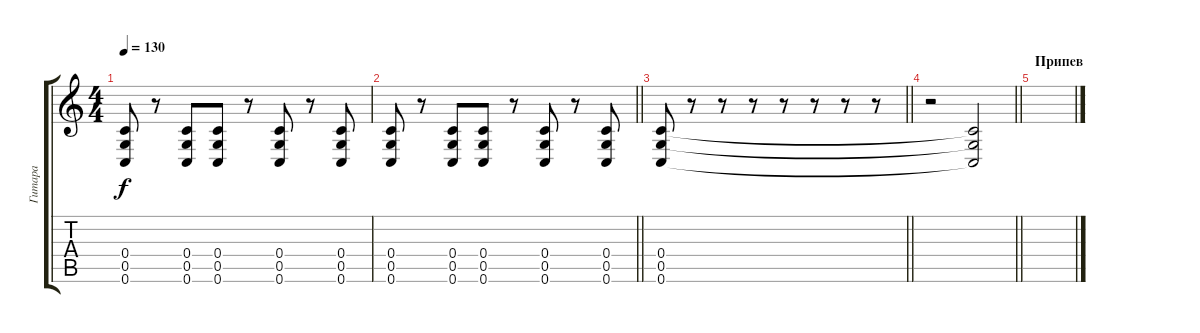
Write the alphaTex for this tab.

\track ("Гитара" "Гитара") {instrument distortionguitar}
\staff {score tabs}
\tuning (D4 A3 F3 C3 G2 C2) {hide}
\ts (4 4)
\tempo 130
\clef g2
\ks c
(0.4 0.5 0.6).8{dy f} r.8 (0.4 0.5 0.6).8 (0.4 0.5 0.6).8 r.8 (0.4 0.5 0.6).8 r.8 (0.4 0.5 0.6).8 |
\barLineRight lightlight
(0.4 0.5 0.6).8 r.8 (0.4 0.5 0.6).8 (0.4 0.5 0.6).8 r.8 (0.4 0.5 0.6).8 r.8 (0.4 0.5 0.6).8 |
\barLineRight lightlight
(0.4 0.5 0.6).8 r.8 r.8 r.8 r.8 r.8 r.8 r.8 |
\barLineRight lightlight
r.2 (0.4{t} 0.5{t} 0.6{t}).2 |
\section ("" "Припев")
